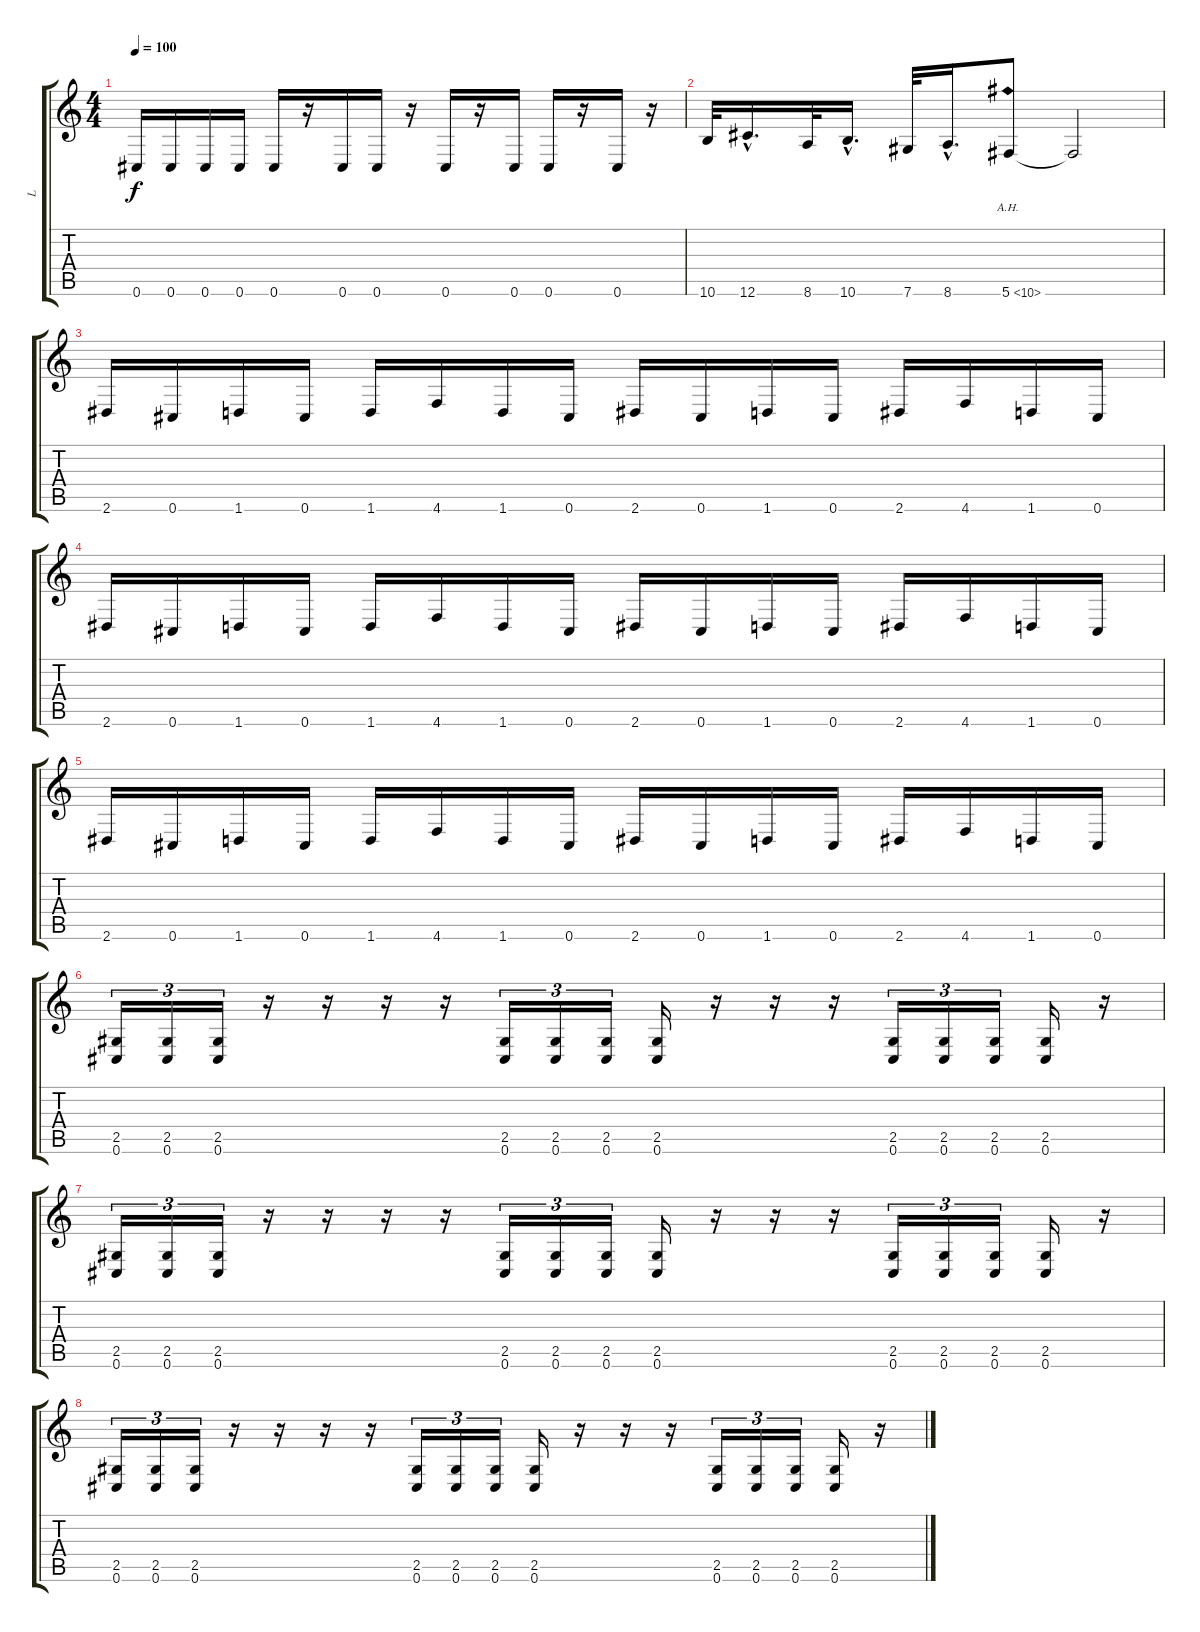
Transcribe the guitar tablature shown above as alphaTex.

\track ("L" "L") {instrument distortionguitar}
\staff {score tabs}
\tuning (Db4 Ab3 E3 B2 Gb2 Db2) {hide}
\ts (4 4)
\tempo 100
\clef g2
\ks c
0.6.16{dy f} 0.6.16 0.6.16 0.6.16 0.6.16 r.16 0.6.16 0.6.16 r.16 0.6.16 r.16 0.6.16 0.6.16 r.16 0.6.16 r.16 |
10.6.32 12.6{hac}.16{d} 8.6.32 10.6{hac}.16{d} 7.6.32 8.6{hac}.16{d} 5.6{ah 5}.8 5.6{t}.2 |
\section ("" "")
2.6.16 0.6.16 1.6.16 0.6.16 1.6.16 4.6.16 1.6.16 0.6.16 2.6.16 0.6.16 1.6.16 0.6.16 2.6.16 4.6.16 1.6.16 0.6.16 |
2.6.16 0.6.16 1.6.16 0.6.16 1.6.16 4.6.16 1.6.16 0.6.16 2.6.16 0.6.16 1.6.16 0.6.16 2.6.16 4.6.16 1.6.16 0.6.16 |
2.6.16 0.6.16 1.6.16 0.6.16 1.6.16 4.6.16 1.6.16 0.6.16 2.6.16 0.6.16 1.6.16 0.6.16 2.6.16 4.6.16 1.6.16 0.6.16 |
(2.5 0.6).16{tu (3 2)} (2.5 0.6).16{tu (3 2)} (2.5 0.6).16{tu (3 2)} r.16 r.16 r.16 r.16 (2.5 0.6).16{tu (3 2)} (2.5 0.6).16{tu (3 2)} (2.5 0.6).16{tu (3 2)} (2.5 0.6).16 r.16 r.16 r.16 (2.5 0.6).16{tu (3 2)} (2.5 0.6).16{tu (3 2)} (2.5 0.6).16{tu (3 2)} (2.5 0.6).16 r.16 |
(2.5 0.6).16{tu (3 2)} (2.5 0.6).16{tu (3 2)} (2.5 0.6).16{tu (3 2)} r.16 r.16 r.16 r.16 (2.5 0.6).16{tu (3 2)} (2.5 0.6).16{tu (3 2)} (2.5 0.6).16{tu (3 2)} (2.5 0.6).16 r.16 r.16 r.16 (2.5 0.6).16{tu (3 2)} (2.5 0.6).16{tu (3 2)} (2.5 0.6).16{tu (3 2)} (2.5 0.6).16 r.16 |
(2.5 0.6).16{tu (3 2)} (2.5 0.6).16{tu (3 2)} (2.5 0.6).16{tu (3 2)} r.16 r.16 r.16 r.16 (2.5 0.6).16{tu (3 2)} (2.5 0.6).16{tu (3 2)} (2.5 0.6).16{tu (3 2)} (2.5 0.6).16 r.16 r.16 r.16 (2.5 0.6).16{tu (3 2)} (2.5 0.6).16{tu (3 2)} (2.5 0.6).16{tu (3 2)} (2.5 0.6).16 r.16
